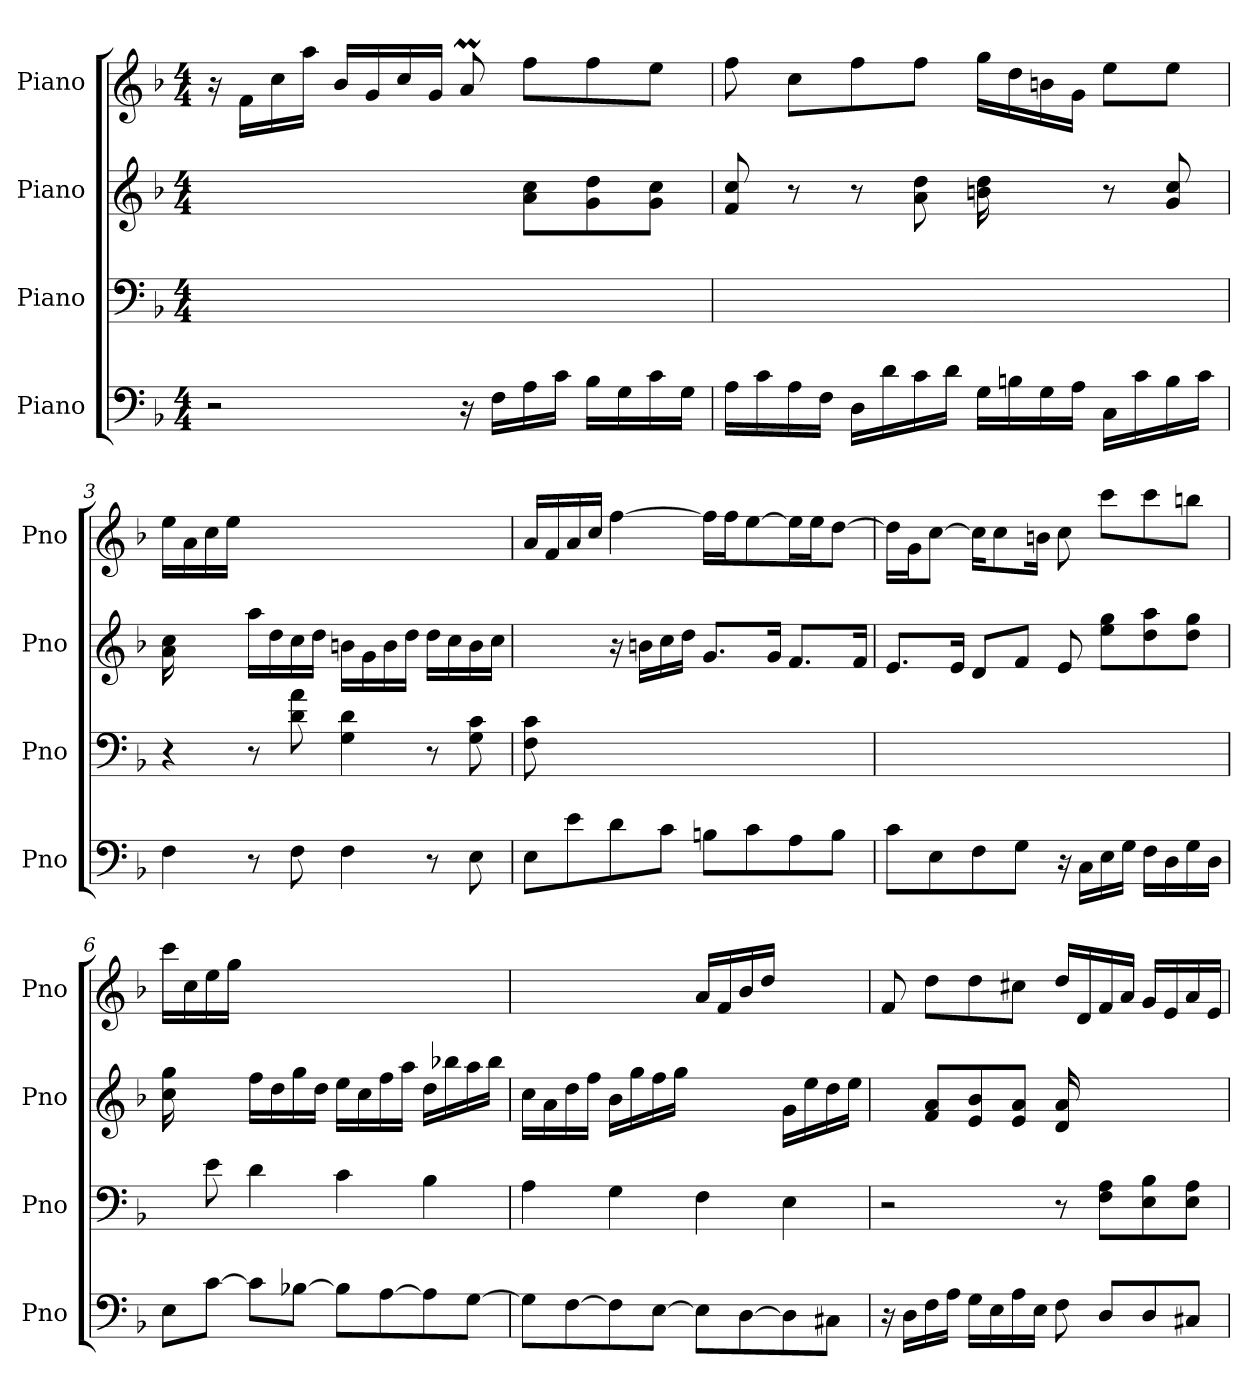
**kern	**kern	**kern	**kern
*part4	*part3	*part2	*part1
*staff4	*staff3	*staff2	*staff1
*I"Piano	*I"Piano	*I"Piano	*I"Piano
*I'Pno	*I'Pno	*I'Pno	*I'Pno
*clefF4	*clefF4	*clefG2	*clefG2
*k[b-]	*k[b-]	*k[b-]	*k[b-]
*F:	*F:	*F:	*F:
*M4/4	*M4/4	*M4/4	*M4/4
=1	=1	=1	=1
2r	1ryy	2ryy	16r
.	.	.	16f\LL
.	.	.	16cc\
.	.	.	16aa\JJ
.	.	.	16b-/LL
.	.	.	16g/
.	.	.	16cc/
.	.	.	16g/JJ
16r	.	8ryy	8am/
16F\LL	.	.	.
16A\	.	8a\ 8cc\L	8ff\L
16c\JJ	.	.	.
16B-\LL	.	8g\ 8dd\	8ff\
16G\	.	.	.
16c\	.	8g\ 8cc\J	8ee\J
16G\JJ	.	.	.
=2	=2	=2	=2
16A\LL	1ryy	8f/ 8cc/	8ff\
16c\	.	.	.
16A\	.	8r	8cc\L
16F\JJ	.	.	.
16D\LL	.	8r	8ff\
16d\	.	.	.
16c\	.	8a\ 8dd\	8ff\J
16d\JJ	.	.	.
16G\LL	.	16bn\ 16dd\	16gg\LL
16Bn\	.	16ryy	16dd\
16G\	.	8ryy	16bn\
16A\JJ	.	.	16g\JJ
16C\LL	.	8r	8ee\L
16c\	.	.	.
16B\	.	8g/ 8cc/	8ee\J
16c\JJ	.	.	.
!!LO:LB:g=z
=3	=3	=3	=3
4F\	4r	16a\ 16cc\	16ee\LL
.	.	16ryy	16a\
.	.	8ryy	16cc\
.	.	.	16ee\JJ
8r	8r	16aa\LL	4ryy
.	.	16dd\	.
8F\	8d\ 8a\	16cc\	.
.	.	16dd\JJ	.
4F\	4G\ 4d\	16bn\LL	2ryy
.	.	16g\	.
.	.	16b\	.
.	.	16dd\JJ	.
8r	8r	16dd\LL	.
.	.	16cc\	.
8E\	8G\ 8c\	16b\	.
.	.	16cc\JJ	.
=4	=4	=4	=4
8E\L	8F\ 8c\	4ryy	16a/LL
.	.	.	16f/
8e\	8ryy	.	16a/
.	.	.	16cc/JJ
8d\	4ryy	16r	[4ff\
.	.	16bn\LL	.
8c\J	.	16cc\	.
.	.	16dd\JJ	.
8Bn\L	2ryy	8.g/L	16ff\LL]
.	.	.	16ff\J
8c\	.	.	[8ee\
.	.	16g/Jk	.
8A\	.	8.f/L	16ee\L]
.	.	.	16ee\J
8B\J	.	.	[8dd\J
.	.	16f/Jk	.
=5	=5	=5	=5
8c\L	1ryy	8.e/L	16dd\LL]
.	.	.	16g\J
8E\	.	.	[8cc\J
.	.	16e/Jk	.
8F\	.	8d/L	16cc\KL]
.	.	.	8cc\
8G\J	.	8f/J	.
.	.	.	16bn\Jk
16r	.	8e/	8cc\
16C\LL	.	.	.
16E\	.	8ee\ 8gg\L	8ccc\L
16G\JJ	.	.	.
16F\LL	.	8dd\ 8aa\	8ccc\
16D\	.	.	.
16G\	.	8dd\ 8gg\J	8bbn\J
16D\JJ	.	.	.
!!LO:LB:g=z
=6	=6	=6	=6
8E\L	8ryy	16cc\ 16gg\	16ccc\LL
.	.	16ryy	16cc\
[8c\J	8e\	8ryy	16ee\
.	.	.	16gg\JJ
8c\L]	4d\	16ff\LL	4ryy
.	.	16dd\	.
[8B-X\J	.	16gg\	.
.	.	16dd\JJ	.
8B-\L]	4c\	16ee\LL	2ryy
.	.	16cc\	.
[8A\	.	16ff\	.
.	.	16aa\JJ	.
8A\]	4B-\	16dd\LL	.
.	.	16bb-X\	.
[8G\J	.	16aa\	.
.	.	16bb-\JJ	.
=7	=7	=7	=7
8G\L]	4A\	16cc\LL	2ryy
.	.	16a\	.
[8F\	.	16dd\	.
.	.	16ff\JJ	.
8F\]	4G\	16b-\LL	.
.	.	16gg\	.
[8E\J	.	16ff\	.
.	.	16gg\JJ	.
8E\L]	4F\	4ryy	16a/LL
.	.	.	16f/
[8D\	.	.	16b-/
.	.	.	16dd/JJ
8D\]	4E\	16g\LL	4ryy
.	.	16ee\	.
8C#X\J	.	16dd\	.
.	.	16ee\JJ	.
=8	=8	=8	=8
16r	2r	8ryy	8f/
16D\LL	.	.	.
16F\	.	8f/ 8a/L	8dd\L
16A\JJ	.	.	.
16G\LL	.	8e/ 8b-/	8dd\
16E\	.	.	.
16A\	.	8e/ 8a/J	8cc#X\J
16E\JJ	.	.	.
8F\	8r	16d/ 16a/	16dd/LL
.	.	16ryy	16d/
8D/L	8F\ 8A\L	8ryy	16f/
.	.	.	16a/JJ
8D/	8E\ 8B-\	4ryy	16g/LL
.	.	.	16e/
8C#X/J	8E\ 8A\J	.	16a/
.	.	.	16e/JJ
=	=	=	=
*-	*-	*-	*-
